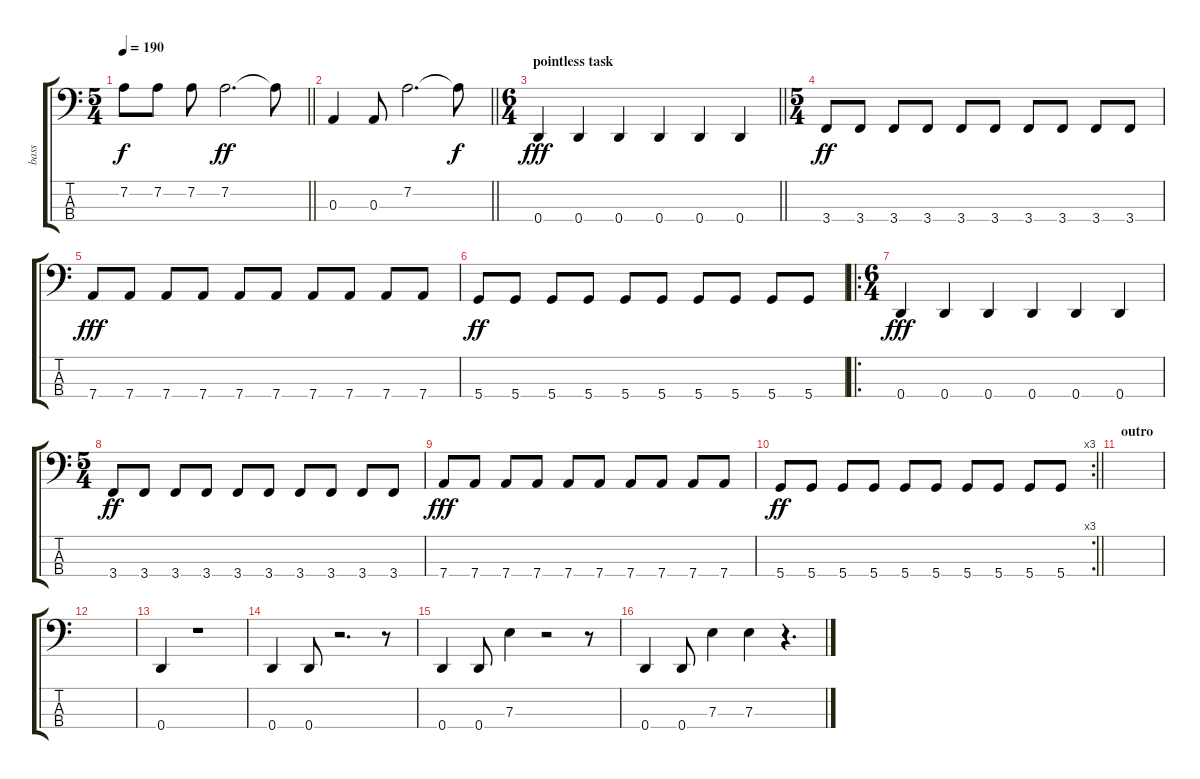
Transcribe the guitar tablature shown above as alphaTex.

\track ("bass" "bass") {instrument electricbasspick}
\staff {score tabs}
\tuning (G2 D2 A1 D1) {hide}
\ts (5 4)
\tempo 190
\clef f4
\barLineRight lightlight
\ks c
7.2.8{dy f} 7.2.8 7.2.8 7.2.2{d dy ff} 7.2{t}.8 |
\barLineRight lightlight
0.3.4 0.3.8 7.2.2{d} 7.2{t}.8{dy f} |
\ts (6 4)
\section ("" "pointless task")
\barLineRight lightlight
0.4.4{dy fff} 0.4.4 0.4.4 0.4.4 0.4.4 0.4.4 |
\ts (5 4)
3.4.8{dy ff} 3.4.8 3.4.8 3.4.8 3.4.8 3.4.8 3.4.8 3.4.8 3.4.8 3.4.8 |
7.4.8{dy fff} 7.4.8 7.4.8 7.4.8 7.4.8 7.4.8 7.4.8 7.4.8 7.4.8 7.4.8 |
5.4.8{dy ff} 5.4.8 5.4.8 5.4.8 5.4.8 5.4.8 5.4.8 5.4.8 5.4.8 5.4.8 |
\ro
\ts (6 4)
0.4.4{dy fff} 0.4.4 0.4.4 0.4.4 0.4.4 0.4.4 |
\ts (5 4)
3.4.8{dy ff} 3.4.8 3.4.8 3.4.8 3.4.8 3.4.8 3.4.8 3.4.8 3.4.8 3.4.8 |
7.4.8{dy fff} 7.4.8 7.4.8 7.4.8 7.4.8 7.4.8 7.4.8 7.4.8 7.4.8 7.4.8 |
\rc 3
\barLineRight lightlight
5.4.8{dy ff} 5.4.8 5.4.8 5.4.8 5.4.8 5.4.8 5.4.8 5.4.8 5.4.8 5.4.8 |
\section ("" "outro")
|
|
0.4.4 r.1 |
0.4.4 0.4.8 r.2{d} r.8 |
0.4.4 0.4.8 7.3.4 r.2 r.8 |
0.4.4 0.4.8 7.3.4 7.3.4 r.4{d}
